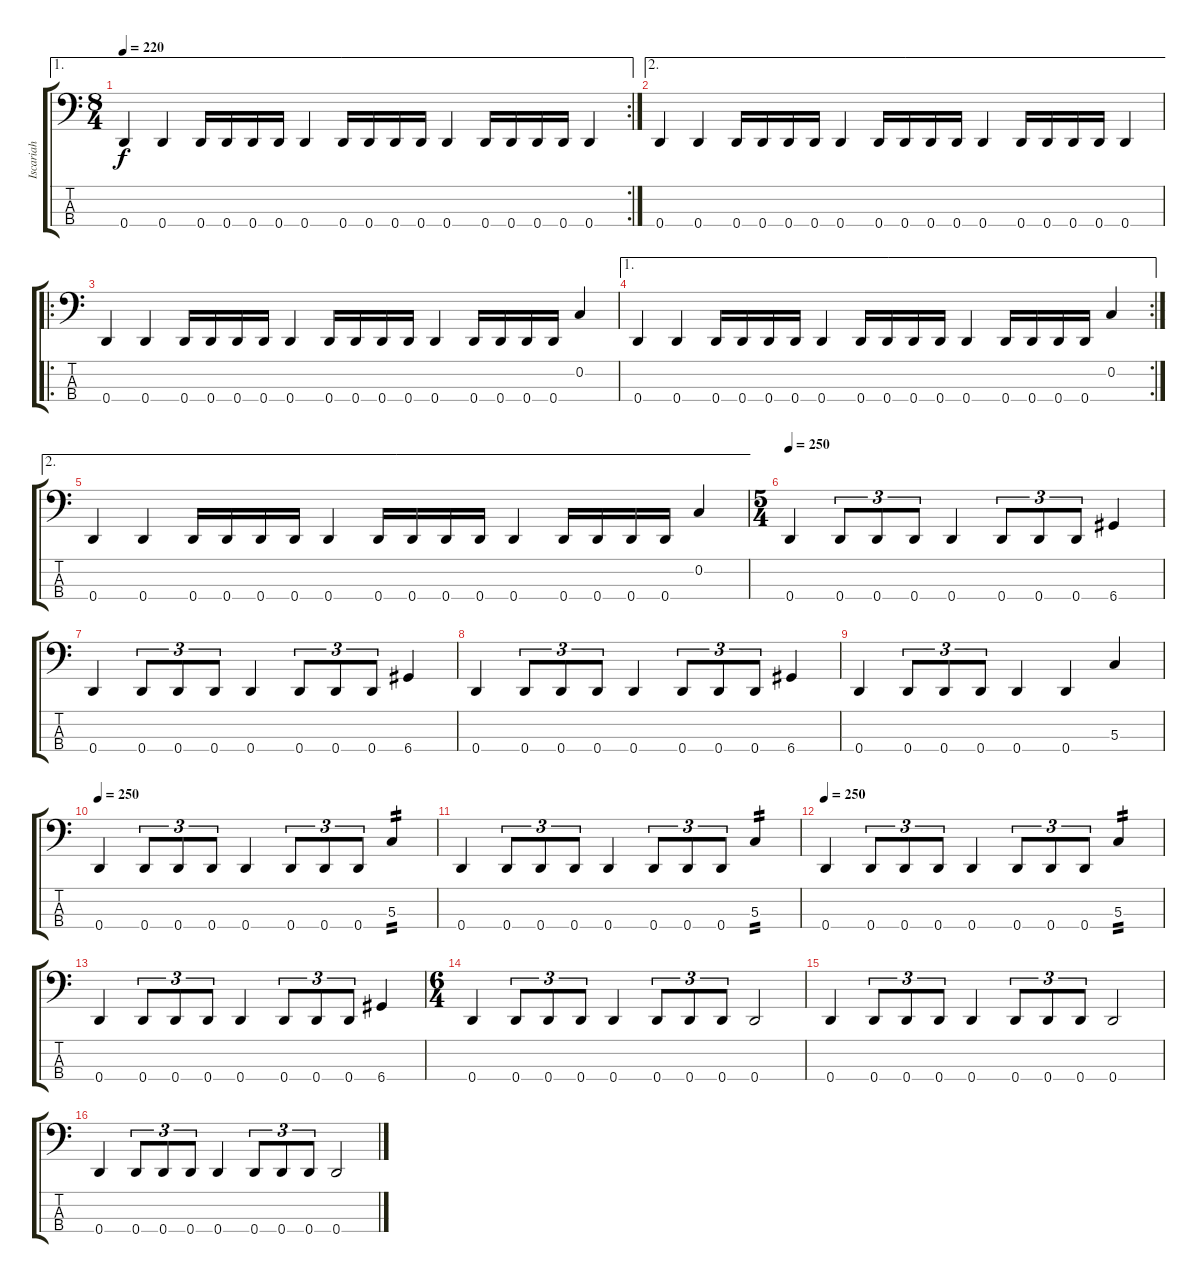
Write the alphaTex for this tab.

\track ("Iscariah" "Iscariah") {instrument electricbasspick}
\staff {score tabs}
\tuning (F2 C2 G1 D1) {hide}
\ae 1
\rc 2
\ts (8 4)
\tempo 220
\clef f4
\ks c
0.4.4{dy f} 0.4.4 0.4.16 0.4.16 0.4.16 0.4.16 0.4.4 0.4.16 0.4.16 0.4.16 0.4.16 0.4.4 0.4.16 0.4.16 0.4.16 0.4.16 0.4.4 |
\ae 2
0.4.4 0.4.4 0.4.16 0.4.16 0.4.16 0.4.16 0.4.4 0.4.16 0.4.16 0.4.16 0.4.16 0.4.4 0.4.16 0.4.16 0.4.16 0.4.16 0.4.4 |
\ro
0.4.4 0.4.4 0.4.16 0.4.16 0.4.16 0.4.16 0.4.4 0.4.16 0.4.16 0.4.16 0.4.16 0.4.4 0.4.16 0.4.16 0.4.16 0.4.16 0.2.4 |
\ae 1
\rc 2
0.4.4 0.4.4 0.4.16 0.4.16 0.4.16 0.4.16 0.4.4 0.4.16 0.4.16 0.4.16 0.4.16 0.4.4 0.4.16 0.4.16 0.4.16 0.4.16 0.2.4 |
\ae 2
0.4.4 0.4.4 0.4.16 0.4.16 0.4.16 0.4.16 0.4.4 0.4.16 0.4.16 0.4.16 0.4.16 0.4.4 0.4.16 0.4.16 0.4.16 0.4.16 0.2.4 |
\ts (5 4)
\tempo 250
0.4.4 0.4.8{tu (3 2)} 0.4.8{tu (3 2)} 0.4.8{tu (3 2)} 0.4.4 0.4.8{tu (3 2)} 0.4.8{tu (3 2)} 0.4.8{tu (3 2)} 6.4.4 |
0.4.4 0.4.8{tu (3 2)} 0.4.8{tu (3 2)} 0.4.8{tu (3 2)} 0.4.4 0.4.8{tu (3 2)} 0.4.8{tu (3 2)} 0.4.8{tu (3 2)} 6.4.4 |
0.4.4 0.4.8{tu (3 2)} 0.4.8{tu (3 2)} 0.4.8{tu (3 2)} 0.4.4 0.4.8{tu (3 2)} 0.4.8{tu (3 2)} 0.4.8{tu (3 2)} 6.4.4 |
0.4.4 0.4.8{tu (3 2)} 0.4.8{tu (3 2)} 0.4.8{tu (3 2)} 0.4.4 0.4.4 5.3.4 |
\tempo 250
0.4.4 0.4.8{tu (3 2)} 0.4.8{tu (3 2)} 0.4.8{tu (3 2)} 0.4.4 0.4.8{tu (3 2)} 0.4.8{tu (3 2)} 0.4.8{tu (3 2)} 5.3.4{tp 2} |
0.4.4 0.4.8{tu (3 2)} 0.4.8{tu (3 2)} 0.4.8{tu (3 2)} 0.4.4 0.4.8{tu (3 2)} 0.4.8{tu (3 2)} 0.4.8{tu (3 2)} 5.3.4{tp 2} |
\tempo 250
0.4.4 0.4.8{tu (3 2)} 0.4.8{tu (3 2)} 0.4.8{tu (3 2)} 0.4.4 0.4.8{tu (3 2)} 0.4.8{tu (3 2)} 0.4.8{tu (3 2)} 5.3.4{tp 2} |
0.4.4 0.4.8{tu (3 2)} 0.4.8{tu (3 2)} 0.4.8{tu (3 2)} 0.4.4 0.4.8{tu (3 2)} 0.4.8{tu (3 2)} 0.4.8{tu (3 2)} 6.4.4 |
\ts (6 4)
0.4.4 0.4.8{tu (3 2)} 0.4.8{tu (3 2)} 0.4.8{tu (3 2)} 0.4.4 0.4.8{tu (3 2)} 0.4.8{tu (3 2)} 0.4.8{tu (3 2)} 0.4.2 |
0.4.4 0.4.8{tu (3 2)} 0.4.8{tu (3 2)} 0.4.8{tu (3 2)} 0.4.4 0.4.8{tu (3 2)} 0.4.8{tu (3 2)} 0.4.8{tu (3 2)} 0.4.2 |
0.4.4 0.4.8{tu (3 2)} 0.4.8{tu (3 2)} 0.4.8{tu (3 2)} 0.4.4 0.4.8{tu (3 2)} 0.4.8{tu (3 2)} 0.4.8{tu (3 2)} 0.4.2
